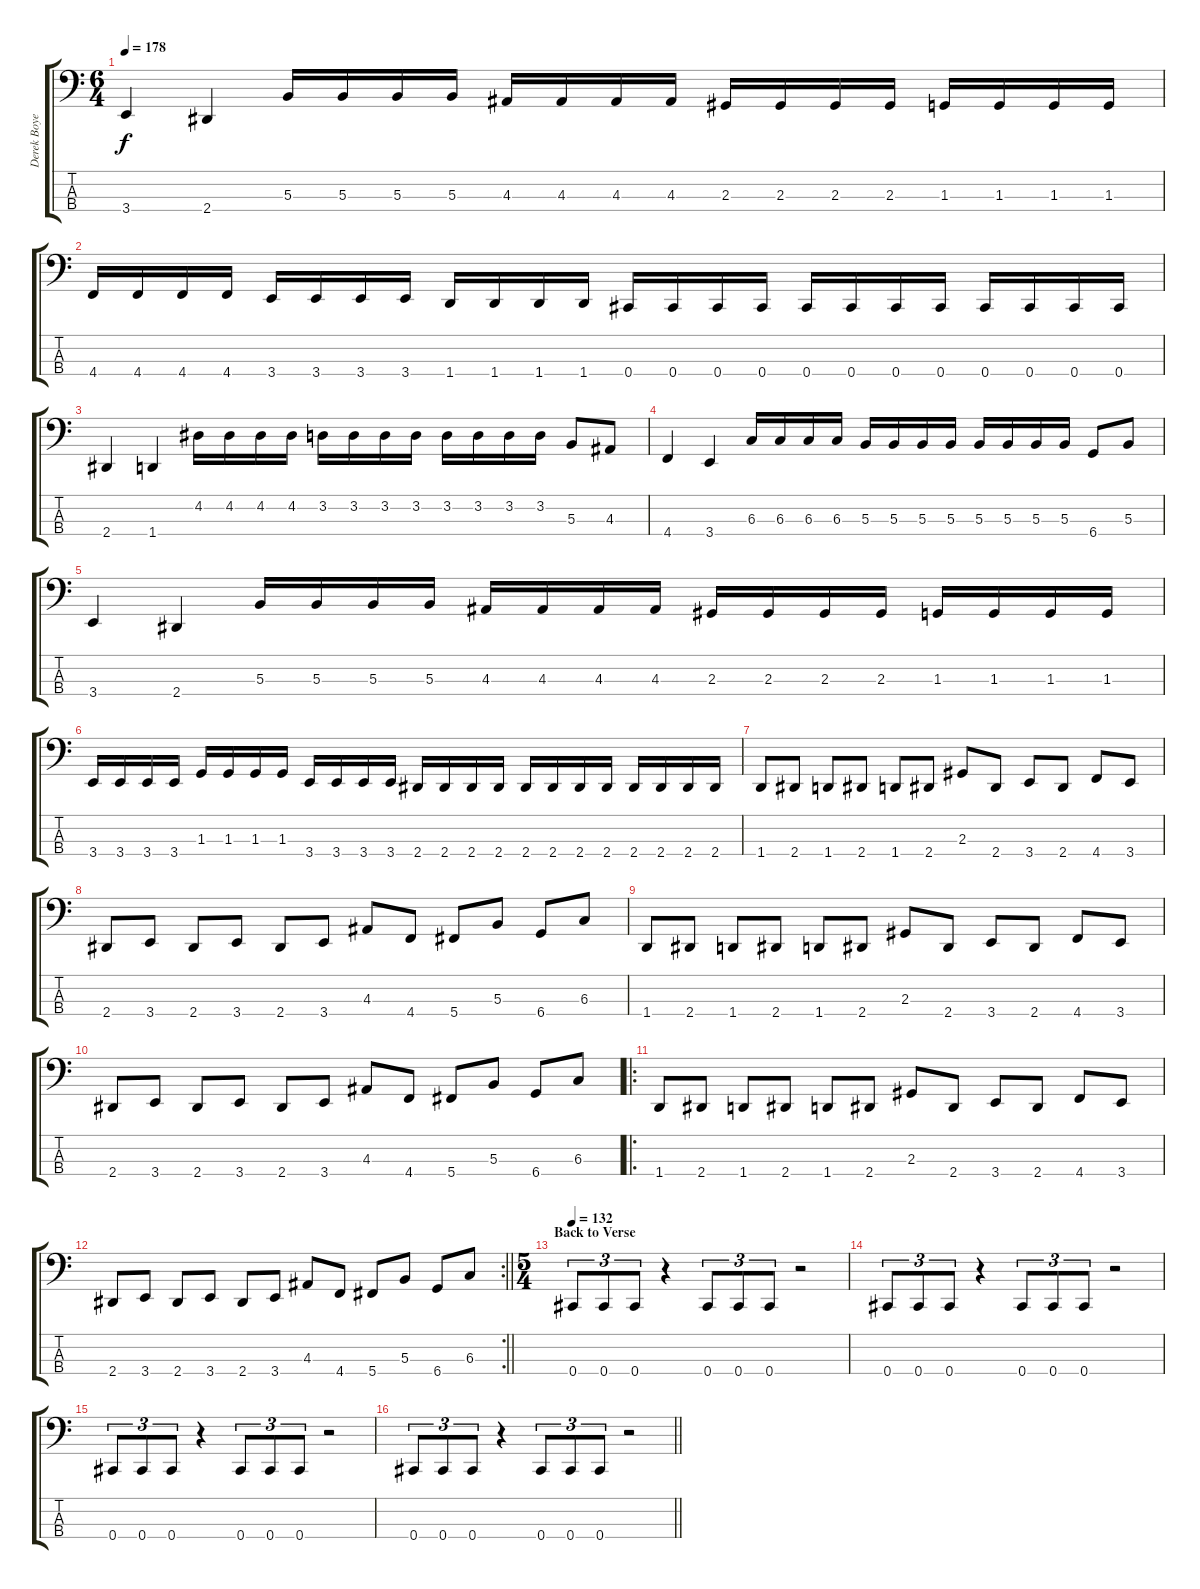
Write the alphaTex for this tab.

\track ("Derek Boyer" "Derek Boye") {instrument electricbassfinger}
\staff {score tabs}
\tuning (E2 B1 Gb1 Db1) {hide}
\ts (6 4)
\tempo 178
\clef f4
\ks c
3.4.4{dy f} 2.4.4 5.3.16 5.3.16 5.3.16 5.3.16 4.3.16 4.3.16 4.3.16 4.3.16 2.3.16 2.3.16 2.3.16 2.3.16 1.3.16 1.3.16 1.3.16 1.3.16 |
4.4.16 4.4.16 4.4.16 4.4.16 3.4.16 3.4.16 3.4.16 3.4.16 1.4.16 1.4.16 1.4.16 1.4.16 0.4.16 0.4.16 0.4.16 0.4.16 0.4.16 0.4.16 0.4.16 0.4.16 0.4.16 0.4.16 0.4.16 0.4.16 |
2.4.4 1.4.4 4.2.16 4.2.16 4.2.16 4.2.16 3.2.16 3.2.16 3.2.16 3.2.16 3.2.16 3.2.16 3.2.16 3.2.16 5.3.8 4.3.8 |
4.4.4 3.4.4 6.3.16 6.3.16 6.3.16 6.3.16 5.3.16 5.3.16 5.3.16 5.3.16 5.3.16 5.3.16 5.3.16 5.3.16 6.4.8 5.3.8 |
3.4.4 2.4.4 5.3.16 5.3.16 5.3.16 5.3.16 4.3.16 4.3.16 4.3.16 4.3.16 2.3.16 2.3.16 2.3.16 2.3.16 1.3.16 1.3.16 1.3.16 1.3.16 |
3.4.16 3.4.16 3.4.16 3.4.16 1.3.16 1.3.16 1.3.16 1.3.16 3.4.16 3.4.16 3.4.16 3.4.16 2.4.16 2.4.16 2.4.16 2.4.16 2.4.16 2.4.16 2.4.16 2.4.16 2.4.16 2.4.16 2.4.16 2.4.16 |
1.4.8 2.4.8 1.4.8 2.4.8 1.4.8 2.4.8 2.3.8 2.4.8 3.4.8 2.4.8 4.4.8 3.4.8 |
2.4.8 3.4.8 2.4.8 3.4.8 2.4.8 3.4.8 4.3.8 4.4.8 5.4.8 5.3.8 6.4.8 6.3.8 |
1.4.8 2.4.8 1.4.8 2.4.8 1.4.8 2.4.8 2.3.8 2.4.8 3.4.8 2.4.8 4.4.8 3.4.8 |
2.4.8 3.4.8 2.4.8 3.4.8 2.4.8 3.4.8 4.3.8 4.4.8 5.4.8 5.3.8 6.4.8 6.3.8 |
\ro
1.4.8 2.4.8 1.4.8 2.4.8 1.4.8 2.4.8 2.3.8 2.4.8 3.4.8 2.4.8 4.4.8 3.4.8 |
\rc 2
\barLineRight lightlight
2.4.8 3.4.8 2.4.8 3.4.8 2.4.8 3.4.8 4.3.8 4.4.8 5.4.8 5.3.8 6.4.8 6.3.8 |
\ts (5 4)
\section ("" "Back to Verse")
\tempo 132
0.4.8{tu (3 2)} 0.4.8{tu (3 2)} 0.4.8{tu (3 2)} r.4 0.4.8{tu (3 2)} 0.4.8{tu (3 2)} 0.4.8{tu (3 2)} r.2 |
0.4.8{tu (3 2)} 0.4.8{tu (3 2)} 0.4.8{tu (3 2)} r.4 0.4.8{tu (3 2)} 0.4.8{tu (3 2)} 0.4.8{tu (3 2)} r.2 |
0.4.8{tu (3 2)} 0.4.8{tu (3 2)} 0.4.8{tu (3 2)} r.4 0.4.8{tu (3 2)} 0.4.8{tu (3 2)} 0.4.8{tu (3 2)} r.2 |
\barLineRight lightlight
0.4.8{tu (3 2)} 0.4.8{tu (3 2)} 0.4.8{tu (3 2)} r.4 0.4.8{tu (3 2)} 0.4.8{tu (3 2)} 0.4.8{tu (3 2)} r.2
